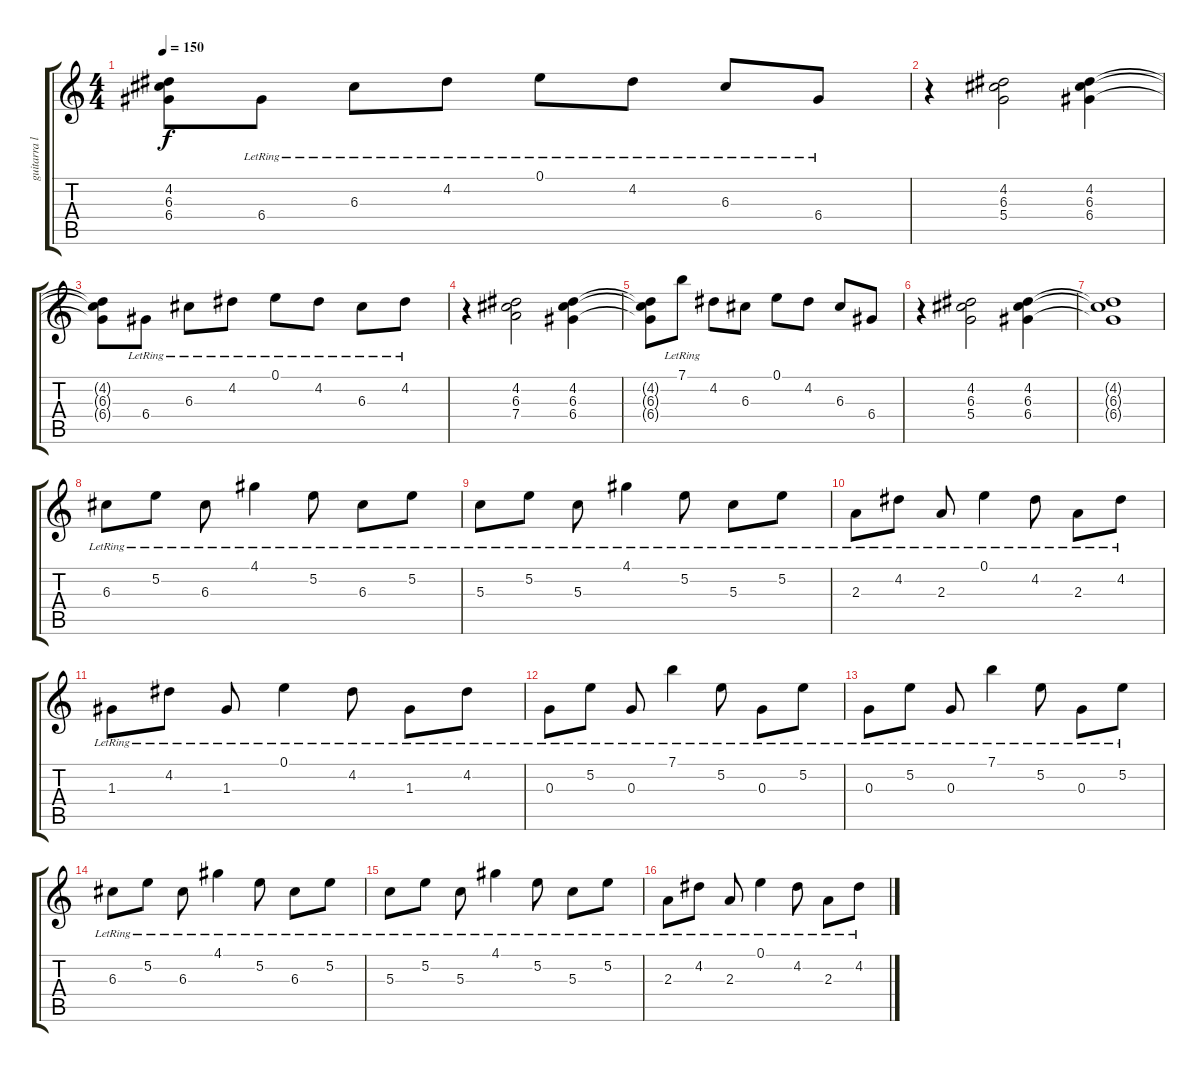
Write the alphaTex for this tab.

\track ("guitarra limpia" "guitarra l") {instrument electricguitarjazz}
\staff {score tabs}
\tuning (E4 B3 G3 D3 A2 E2) {hide}
\ts (4 4)
\tempo 150
\clef g2
\ks c
(4.2{t} 6.3{t} 6.4{t}).8{dy f} 6.4{lr}.8 6.3{lr}.8 4.2{lr}.8 0.1{lr}.8 4.2{lr}.8 6.3{lr}.8 6.4{lr}.8 |
r.4 (4.2 6.3 5.4).2 (4.2 6.3 6.4).4 |
(4.2{t} 6.3{t} 6.4{t}).8 6.4{lr}.8 6.3{lr}.8 4.2{lr}.8 0.1{lr}.8 4.2{lr}.8 6.3{lr}.8 4.2{lr}.8 |
r.4 (4.2 6.3 7.4).2 (4.2 6.3 6.4).4 |
(4.2{t} 6.3{t} 6.4{t}).8 7.1{lr}.8 4.2.8 6.3.8 0.1.8 4.2.8 6.3.8 6.4.8 |
r.4 (4.2 6.3 5.4).2 (4.2 6.3 6.4).4 |
(4.2{t} 6.3{t} 6.4{t}).1 |
6.3{lr}.8 5.2{lr}.8 6.3{lr}.8 4.1{lr}.4 5.2{lr}.8 6.3{lr}.8 5.2{lr}.8 |
5.3{lr}.8 5.2{lr}.8 5.3{lr}.8 4.1{lr}.4 5.2{lr}.8 5.3{lr}.8 5.2{lr}.8 |
2.3{lr}.8 4.2{lr}.8 2.3{lr}.8 0.1{lr}.4 4.2{lr}.8 2.3{lr}.8 4.2{lr}.8 |
1.3{lr}.8 4.2{lr}.8 1.3{lr}.8 0.1{lr}.4 4.2{lr}.8 1.3{lr}.8 4.2{lr}.8 |
0.3{lr}.8 5.2{lr}.8 0.3{lr}.8 7.1{lr}.4 5.2{lr}.8 0.3{lr}.8 5.2{lr}.8 |
0.3{lr}.8 5.2{lr}.8 0.3{lr}.8 7.1{lr}.4 5.2{lr}.8 0.3{lr}.8 5.2{lr}.8 |
6.3{lr}.8 5.2{lr}.8 6.3{lr}.8 4.1{lr}.4 5.2{lr}.8 6.3{lr}.8 5.2{lr}.8 |
5.3{lr}.8 5.2{lr}.8 5.3{lr}.8 4.1{lr}.4 5.2{lr}.8 5.3{lr}.8 5.2{lr}.8 |
2.3{lr}.8 4.2{lr}.8 2.3{lr}.8 0.1{lr}.4 4.2{lr}.8 2.3{lr}.8 4.2{lr}.8
